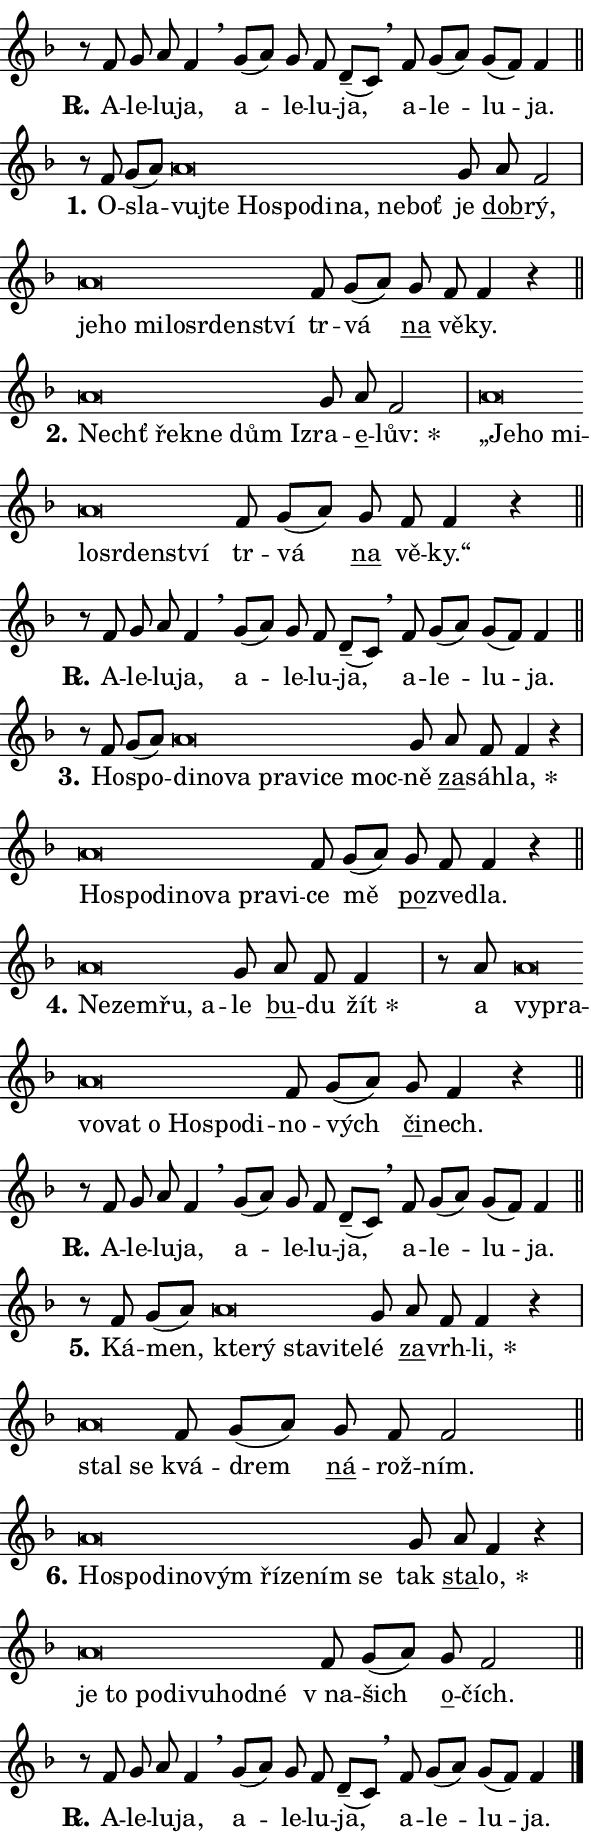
\version "2.24.0"
\header { tagline = "" }
\paper {
  indent = 0\cm
  top-margin = 0\cm
  right-margin = 0.13\cm % to fit lyric hyphens
  bottom-margin = 0\cm
  left-margin = 0\cm
  paper-width = 10\cm
  page-breaking = #ly:one-page-breaking
  system-system-spacing.basic-distance = #11
  score-system-spacing.basic-distance = #11
  ragged-last = ##f
}


%% Author: Thomas Morley
%% https://lists.gnu.org/archive/html/lilypond-user/2020-05/msg00002.html
#(define (line-position grob)
"Returns position of @var[grob} in current system:
   @code{'start}, if at first time-step
   @code{'end}, if at last time-step
   @code{'middle} otherwise
"
  (let* ((col (ly:item-get-column grob))
         (ln (ly:grob-object col 'left-neighbor))
         (rn (ly:grob-object col 'right-neighbor))
         (col-to-check-left (if (ly:grob? ln) ln col))
         (col-to-check-right (if (ly:grob? rn) rn col))
         (break-dir-left
           (and
             (ly:grob-property col-to-check-left 'non-musical #f)
             (ly:item-break-dir col-to-check-left)))
         (break-dir-right
           (and
             (ly:grob-property col-to-check-right 'non-musical #f)
             (ly:item-break-dir col-to-check-right))))
        (cond ((eqv? 1 break-dir-left) 'start)
              ((eqv? -1 break-dir-right) 'end)
              (else 'middle))))

#(define (tranparent-at-line-position vctor)
  (lambda (grob)
  "Relying on @code{line-position} select the relevant enry from @var{vctor}.
Used to determine transparency,"
    (case (line-position grob)
      ((end) (not (vector-ref vctor 0)))
      ((middle) (not (vector-ref vctor 1)))
      ((start) (not (vector-ref vctor 2))))))

noteHeadBreakVisibility =
#(define-music-function (break-visibility)(vector?)
"Makes @code{NoteHead}s transparent relying on @var{break-visibility}"
#{
  \override NoteHead.transparent =
    #(tranparent-at-line-position break-visibility)
#})

#(define delete-ledgers-for-transparent-note-heads
  (lambda (grob)
    "Reads whether a @code{NoteHead} is transparent.
If so this @code{NoteHead} is removed from @code{'note-heads} from
@var{grob}, which is supposed to be @code{LedgerLineSpanner}.
As a result ledgers are not printed for this @code{NoteHead}"
    (let* ((nhds-array (ly:grob-object grob 'note-heads))
           (nhds-list
             (if (ly:grob-array? nhds-array)
                 (ly:grob-array->list nhds-array)
                 '()))
           ;; Relies on the transparent-property being done before
           ;; Staff.LedgerLineSpanner.after-line-breaking is executed.
           ;; This is fragile ...
           (to-keep
             (remove
               (lambda (nhd)
                 (ly:grob-property nhd 'transparent #f))
               nhds-list)))
      ;; TODO find a better method to iterate over grob-arrays, similiar
      ;; to filter/remove etc for lists
      ;; For now rebuilt from scratch
      (set! (ly:grob-object grob 'note-heads)  '())
      (for-each
        (lambda (nhd)
          (ly:pointer-group-interface::add-grob grob 'note-heads nhd))
        to-keep))))

squashNotes = {
  \override NoteHead.X-extent = #'(-0.2 . 0.2)
  \override NoteHead.Y-extent = #'(-0.75 . 0)
  \override NoteHead.stencil =
    #(lambda (grob)
       (let ((pos (ly:grob-property grob 'staff-position)))
         (begin
           (if (< pos -7) (display "ERROR: Lower brevis then expected\n") (display ""))
           (if (<= pos -6) ly:text-interface::print ly:note-head::print))))
}
unSquashNotes = {
  \revert NoteHead.X-extent
  \revert NoteHead.Y-extent
  \revert NoteHead.stencil
}

hideNotes = \noteHeadBreakVisibility #begin-of-line-visible
unHideNotes = \noteHeadBreakVisibility #all-visible

% work-around for resetting accidentals
% https://lilypond.org/doc/v2.23/Documentation/notation/displaying-rhythms#unmetered-music
cadenzaMeasure = {
  \cadenzaOff
  \partial 1024 s1024
  \cadenzaOn
}

#(define-markup-command (accent layout props text) (markup?)
  "Underline accented syllable"
  (interpret-markup layout props
    #{\markup \override #'(offset . 4.3) \underline { #text }#}))

responsum = \markup \concat {
  "R" \hspace #-1.05 \path #0.1 #'((moveto 0 0.07) (lineto 0.9 0.8)) \hspace #0.05 "."
}

spaceSize = #0.6828661417322834 % exact space size for TeX Gyre Schola

\layout {
  \context {
    \Staff
    \remove "Time_signature_engraver"
    \override LedgerLineSpanner.after-line-breaking = #delete-ledgers-for-transparent-note-heads
  }
  \context {
    \Lyrics {
      \override LyricSpace.minimum-distance = \spaceSize
      \override LyricText.font-name = #"TeX Gyre Schola"
      \override LyricText.font-size = 1
      \override StanzaNumber.font-name = #"TeX Gyre Schola Bold"
      \override StanzaNumber.font-size = 1
    }
  }
  \context {
    \Score 
    \override NoteHead.text =
      #(lambda (grob) 
        (let ((pos (ly:grob-property grob 'staff-position)))
          #{\markup {
            \combine
              \halign #-0.55 \raise #(if (= pos -6) 0 0.5) \override #'(thickness . 2) \draw-line #'(3.2 . 0)
              \musicglyph "noteheads.sM1"
          }#}))
  }
}

% magnetic-lyrics.ily
%
%   written by
%     Jean Abou Samra <jean@abou-samra.fr>
%     Werner Lemberg <wl@gnu.org>
%
%   adapted by
%     Jiri Hon <jiri.hon@gmail.com>
%
% Version 2022-Apr-15

% https://www.mail-archive.com/lilypond-user@gnu.org/msg149350.html

#(define (Left_hyphen_pointer_engraver context)
   "Collect syllable-hyphen-syllable occurrences in lyrics and store
them in properties.  This engraver only looks to the left.  For
example, if the lyrics input is @code{foo -- bar}, it does the
following.

@itemize @bullet
@item
Set the @code{text} property of the @code{LyricHyphen} grob between
@q{foo} and @q{bar} to @code{foo}.

@item
Set the @code{left-hyphen} property of the @code{LyricText} grob with
text @q{foo} to the @code{LyricHyphen} grob between @q{foo} and
@q{bar}.
@end itemize

Use this auxiliary engraver in combination with the
@code{lyric-@/text::@/apply-@/magnetic-@/offset!} hook."
   (let ((hyphen #f)
         (text #f))
     (make-engraver
      (acknowledgers
       ((lyric-syllable-interface engraver grob source-engraver)
        (set! text grob)))
      (end-acknowledgers
       ((lyric-hyphen-interface engraver grob source-engraver)
        ;(when (not (grob::has-interface grob 'lyric-space-interface))
          (set! hyphen grob)));)
      ((stop-translation-timestep engraver)
       (when (and text hyphen)
         (ly:grob-set-object! text 'left-hyphen hyphen))
       (set! text #f)
       (set! hyphen #f)))))

#(define (lyric-text::apply-magnetic-offset! grob)
   "If the space between two syllables is less than the value in
property @code{LyricText@/.details@/.squash-threshold}, move the right
syllable to the left so that it gets concatenated with the left
syllable.

Use this function as a hook for
@code{LyricText@/.after-@/line-@/breaking} if the
@code{Left_@/hyphen_@/pointer_@/engraver} is active."
   (let ((hyphen (ly:grob-object grob 'left-hyphen #f)))
     (when hyphen
       (let ((left-text (ly:spanner-bound hyphen LEFT)))
         (when (grob::has-interface left-text 'lyric-syllable-interface)
           (let* ((common (ly:grob-common-refpoint grob left-text X))
                  (this-x-ext (ly:grob-extent grob common X))
                  (left-x-ext
                   (begin
                     ;; Trigger magnetism for left-text.
                     (ly:grob-property left-text 'after-line-breaking)
                     (ly:grob-extent left-text common X)))
                  ;; `delta` is the gap width between two syllables.
                  (delta (- (interval-start this-x-ext)
                            (interval-end left-x-ext)))
                  (details (ly:grob-property grob 'details))
                  (threshold (assoc-get 'squash-threshold details 0.2)))
             (when (< delta threshold)
               (let* (;; We have to manipulate the input text so that
                      ;; ligatures crossing syllable boundaries are not
                      ;; disabled.  For languages based on the Latin
                      ;; script this is essentially a beautification.
                      ;; However, for non-Western scripts it can be a
                      ;; necessity.
                      (lt (ly:grob-property left-text 'text))
                      (rt (ly:grob-property grob 'text))
                      (is-space (grob::has-interface hyphen 'lyric-space-interface))
                      (space (if is-space " " ""))
                      (extra-delta (if is-space spaceSize 0))
                      ;; Append new syllable.
                      (ltrt-space (if (and (string? lt) (string? rt))
                                (string-append lt space rt)
                                (make-concat-markup (list lt space rt))))
                      ;; Right-align `ltrt` to the right side.
                      (ltrt-space-markup (grob-interpret-markup
                               grob
                               (make-translate-markup
                                (cons (interval-length this-x-ext) 0)
                                (make-right-align-markup ltrt-space)))))
                 (begin
                   ;; Don't print `left-text`.
                   (ly:grob-set-property! left-text 'stencil #f)
                   ;; Set text and stencil (which holds all collected
                   ;; syllables so far) and shift it to the left.
                   (ly:grob-set-property! grob 'text ltrt-space)
                   (ly:grob-set-property! grob 'stencil ltrt-space-markup)
                   (ly:grob-translate-axis! grob (- (- delta extra-delta)) X))))))))))


#(define (lyric-hyphen::displace-bounds-first grob)
   ;; Make very sure this callback isn't triggered too early.
   (let ((left (ly:spanner-bound grob LEFT))
         (right (ly:spanner-bound grob RIGHT)))
     (ly:grob-property left 'after-line-breaking)
     (ly:grob-property right 'after-line-breaking)
     (ly:lyric-hyphen::print grob)))

squashThreshold = #0.4

\layout {
  \context {
    \Lyrics
    \consists #Left_hyphen_pointer_engraver
    \override LyricText.after-line-breaking =
      #lyric-text::apply-magnetic-offset!
    \override LyricHyphen.stencil = #lyric-hyphen::displace-bounds-first
    \override LyricText.details.squash-threshold = \squashThreshold
    \override LyricHyphen.minimum-distance = 0
    \override LyricHyphen.minimum-length = \squashThreshold
  }
}

squashText = \override LyricText.details.squash-threshold = 9999
unSquashText = \override LyricText.details.squash-threshold = \squashThreshold

leftText = \override LyricText.self-alignment-X = #LEFT
unLeftText = \revert LyricText.self-alignment-X

starOffset = #(lambda (grob) 
                (let ((x_offset (ly:self-alignment-interface::aligned-on-x-parent grob)))
                  (if (= x_offset 0) 0 (+ x_offset 1.2))))

star = #(define-music-function (syllable)(string?)
"Append star separator at the end of a syllable"
#{
  \once \override LyricText.X-offset = #starOffset
  \lyricmode { \markup {
    #syllable
    \override #'((font-name . "TeX Gyre Schola Bold")) \hspace #0.2 \lower #0.65 \larger "*"
  } }
#})

starAccent = #(define-music-function (syllable)(string?)
"Append star separator at the end of a syllable and make accent"
#{
  \once \override LyricText.X-offset = #starOffset
  \lyricmode { \markup {
    \accent #syllable
    \override #'((font-name . "TeX Gyre Schola Bold")) \hspace #0.2 \lower #0.65 \larger "*"
  } }
#})

breath = #(define-music-function (syllable)(string?)
"Append breathing indicator at the end of a syllable"
#{
  \lyricmode { \markup { #syllable "+" } }
#})

optionalBreath = #(define-music-function (syllable)(string?)
"Append optional breathing indicator at the end of a syllable"
#{
  \lyricmode { \markup { #syllable "(+)" } }
#})


\score {
    <<
        \new Voice = "melody" { \cadenzaOn \key f \major \relative { r8 f' g a f4 \breathe g8[( a)] g f d--[(c)] \breathe f g[( a)] g[( f)] f4 \cadenzaMeasure \bar "||" \break } }
        \new Lyrics \lyricsto "melody" { \lyricmode { \set stanza = \responsum
A -- le -- lu -- ja, a -- le -- lu -- ja, a -- le -- lu -- ja. } }
    >>
    \layout {}
}

\score {
    <<
        \new Voice = "melody" { \cadenzaOn \key f \major \relative { r8 f' g[( a)] \squashNotes a\breve*1/16 \hideNotes \breve*1/16 \bar "" \breve*1/16 \bar "" \breve*1/16 \bar "" \breve*1/16 \bar "" \breve*1/16 \bar "" \breve*1/16 \breve*1/16 \bar "" \unHideNotes \unSquashNotes g8 \bar "" a f2 \cadenzaMeasure \bar "|" \squashNotes a\breve*1/16 \hideNotes \breve*1/16 \bar "" \breve*1/16 \bar "" \breve*1/16 \bar "" \breve*1/16 \bar "" \breve*1/16 \breve*1/16 \bar "" \unHideNotes \unSquashNotes f8 g[( a)] \bar "" g f f4 r \cadenzaMeasure \bar "||" \break } }
        \new Lyrics \lyricsto "melody" { \lyricmode { \set stanza = "1."
O -- sla -- \leftText vuj -- \squashText te Ho -- spo -- di -- na, ne -- boť \unLeftText \unSquashText je \markup \accent dob -- rý,
\leftText je -- \squashText ho mi -- lo -- sr -- den -- ství \unLeftText \unSquashText tr -- vá \markup \accent na vě -- ky. } }
    >>
    \layout {}
}

\score {
    <<
        \new Voice = "melody" { \cadenzaOn \key f \major \relative { \squashNotes a'\breve*1/16 \hideNotes \breve*1/16 \bar "" \breve*1/16 \bar "" \breve*1/16 \breve*1/16 \bar "" \unHideNotes \unSquashNotes g8 \bar "" a f2 \cadenzaMeasure \bar "|" \squashNotes a\breve*1/16 \hideNotes \breve*1/16 \bar "" \breve*1/16 \bar "" \breve*1/16 \bar "" \breve*1/16 \bar "" \breve*1/16 \breve*1/16 \bar "" \unHideNotes \unSquashNotes f8 g[( a)] \bar "" g f f4 r \cadenzaMeasure \bar "||" \break } }
        \new Lyrics \lyricsto "melody" { \lyricmode { \set stanza = "2."
\leftText Nechť \squashText řek -- ne dům Iz -- \unLeftText \unSquashText ra -- \markup \accent e -- \star lův: \leftText „Je -- \squashText ho mi -- lo -- sr -- den -- ství \unLeftText \unSquashText tr -- vá \markup \accent na vě -- ky.“ } }
    >>
    \layout {}
}

\score {
    <<
        \new Voice = "melody" { \cadenzaOn \key f \major \relative { r8 f' g a f4 \breathe g8[( a)] g f d--[(c)] \breathe f g[( a)] g[( f)] f4 \cadenzaMeasure \bar "||" \break } }
        \new Lyrics \lyricsto "melody" { \lyricmode { \set stanza = \responsum
A -- le -- lu -- ja, a -- le -- lu -- ja, a -- le -- lu -- ja. } }
    >>
    \layout {}
}

\score {
    <<
        \new Voice = "melody" { \cadenzaOn \key f \major \relative { r8 f' g[( a)] \squashNotes a\breve*1/16 \hideNotes \breve*1/16 \bar "" \breve*1/16 \bar "" \breve*1/16 \bar "" \breve*1/16 \bar "" \breve*1/16 \breve*1/16 \bar "" \unHideNotes \unSquashNotes g8 \bar "" a f f4 r \cadenzaMeasure \bar "|" \squashNotes a\breve*1/16 \hideNotes \breve*1/16 \bar "" \breve*1/16 \bar "" \breve*1/16 \bar "" \breve*1/16 \bar "" \breve*1/16 \breve*1/16 \bar "" \unHideNotes \unSquashNotes f8 g[( a)] \bar "" g f f4 r \cadenzaMeasure \bar "||" \break } }
        \new Lyrics \lyricsto "melody" { \lyricmode { \set stanza = "3."
Ho -- spo -- \leftText di -- \squashText no -- va pra -- vi -- ce moc -- \unLeftText \unSquashText ně \markup \accent za -- sáh -- \star la, \leftText Ho -- \squashText spo -- di -- no -- va pra -- vi -- \unLeftText \unSquashText ce mě \markup \accent po -- zve -- dla. } }
    >>
    \layout {}
}

\score {
    <<
        \new Voice = "melody" { \cadenzaOn \key f \major \relative { \squashNotes a'\breve*1/16 \hideNotes \breve*1/16 \bar "" \breve*1/16 \breve*1/16 \bar "" \unHideNotes \unSquashNotes g8 \bar "" a f f4 \cadenzaMeasure \bar "|" r8 a8 \squashNotes a\breve*1/16 \hideNotes \breve*1/16 \bar "" \breve*1/16 \bar "" \breve*1/16 \bar "" \breve*1/16 \bar "" \breve*1/16 \bar "" \breve*1/16 \breve*1/16 \bar "" \unHideNotes \unSquashNotes f8 g[( a)] \bar "" g f4 r \cadenzaMeasure \bar "||" \break } }
        \new Lyrics \lyricsto "melody" { \lyricmode { \set stanza = "4."
\leftText Ne -- \squashText ze -- mřu, a -- \unLeftText \unSquashText le \markup \accent bu -- du \star žít a \leftText vy -- \squashText pra -- vo -- vat o Ho -- spo -- di -- \unLeftText \unSquashText no -- vých \markup \accent či -- nech. } }
    >>
    \layout {}
}

\score {
    <<
        \new Voice = "melody" { \cadenzaOn \key f \major \relative { r8 f' g a f4 \breathe g8[( a)] g f d--[(c)] \breathe f g[( a)] g[( f)] f4 \cadenzaMeasure \bar "||" \break } }
        \new Lyrics \lyricsto "melody" { \lyricmode { \set stanza = \responsum
A -- le -- lu -- ja, a -- le -- lu -- ja, a -- le -- lu -- ja. } }
    >>
    \layout {}
}

\score {
    <<
        \new Voice = "melody" { \cadenzaOn \key f \major \relative { r8 f' g[( a)] \squashNotes a\breve*1/16 \hideNotes \breve*1/16 \bar "" \breve*1/16 \bar "" \breve*1/16 \breve*1/16 \bar "" \unHideNotes \unSquashNotes g8 \bar "" a f f4 r \cadenzaMeasure \bar "|" \squashNotes a\breve*1/16 \hideNotes \breve*1/16 \bar "" \unHideNotes \unSquashNotes f8 g[( a)] \bar "" g f f2 \cadenzaMeasure \bar "||" \break } }
        \new Lyrics \lyricsto "melody" { \lyricmode { \set stanza = "5."
Ká -- men, \leftText kte -- \squashText rý sta -- vi -- te -- \unLeftText \unSquashText lé \markup \accent za -- vrh -- \star li, \leftText stal \squashText se \unLeftText \unSquashText kvá -- drem \markup \accent ná -- rož -- ním. } }
    >>
    \layout {}
}

\score {
    <<
        \new Voice = "melody" { \cadenzaOn \key f \major \relative { \squashNotes a'\breve*1/16 \hideNotes \breve*1/16 \bar "" \breve*1/16 \bar "" \breve*1/16 \bar "" \breve*1/16 \bar "" \breve*1/16 \bar "" \breve*1/16 \bar "" \breve*1/16 \breve*1/16 \bar "" \unHideNotes \unSquashNotes g8 \bar "" a f4 r \cadenzaMeasure \bar "|" \squashNotes a\breve*1/16 \hideNotes \breve*1/16 \bar "" \breve*1/16 \bar "" \breve*1/16 \bar "" \breve*1/16 \bar "" \breve*1/16 \breve*1/16 \bar "" \unHideNotes \unSquashNotes f8 g[( a)] \bar "" g f2 \cadenzaMeasure \bar "||" \break } }
        \new Lyrics \lyricsto "melody" { \lyricmode { \set stanza = "6."
\leftText Ho -- \squashText spo -- di -- no -- vým ří -- ze -- ním se \unLeftText \unSquashText tak \markup \accent sta -- \star lo, \leftText je \squashText to po -- di -- vu -- hod -- né \unLeftText \unSquashText "v na" -- šich \markup \accent o -- čích. } }
    >>
    \layout {}
}

\score {
    <<
        \new Voice = "melody" { \cadenzaOn \key f \major \relative { r8 f' g a f4 \breathe g8[( a)] g f d--[(c)] \breathe f g[( a)] g[( f)] f4 \cadenzaMeasure \bar "||" \break } \bar "|." }
        \new Lyrics \lyricsto "melody" { \lyricmode { \set stanza = \responsum
A -- le -- lu -- ja, a -- le -- lu -- ja, a -- le -- lu -- ja. } }
    >>
    \layout {}
}
